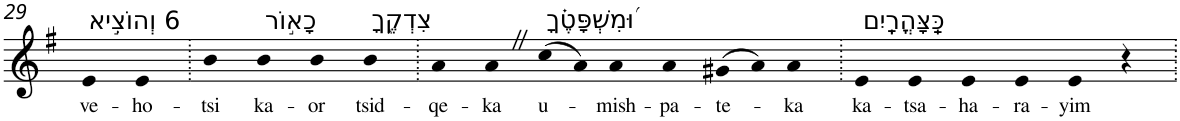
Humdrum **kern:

**kern	**text
*part1	*part1
*staff1	*staff1
*I"Piano	*
*I'Pno	*
!!LO:PB:g=z
*clefG2	*
*k[f#]	*
*G:	*
=29	=29
!LO:TX:a:t=6 וְהוֹצִ֣יא	!
!	!LO:LY:b
4e	ve-
!	!LO:LY:b
4e	-ho-
=30.	=30.
!	!LO:LY:b
4b	-tsi
!LO:TX:a:t=כָא֣וֹר	!
!	!LO:LY:b
4b	ka-
!	!LO:LY:b
4b	-or
!LO:TX:a:t=צִדְקֶ֑ךָ	!
!	!LO:LY:b
4b	tsid-
=31.	=31.
!	!LO:LY:b
4a	-qe-
!	!LO:LY:b
4aZ	-ka
!LO:TX:a:t=וּ֝מִשְׁפָּטֶ֗ךָ	!
!	!LO:LY:b
(>8cc	u-
8a)	.
!	!LO:LY:b
4a	-mish-
!	!LO:LY:b
4a	-pa-
!	!LO:LY:b
(>8g#X	-te-
8a)	.
!	!LO:LY:b
4a	-ka
=32.	=32.
!LO:TX:a:t=כַּֽצָּהֳרָֽיִם	!
!	!LO:LY:b
4e	ka-
!	!LO:LY:b
4e	-tsa-
!	!LO:LY:b
4e	-ha-
!	!LO:LY:b
4e	-ra-
!	!LO:LY:b
4e	-yim
4r	.
=.	=.
*-	*-
